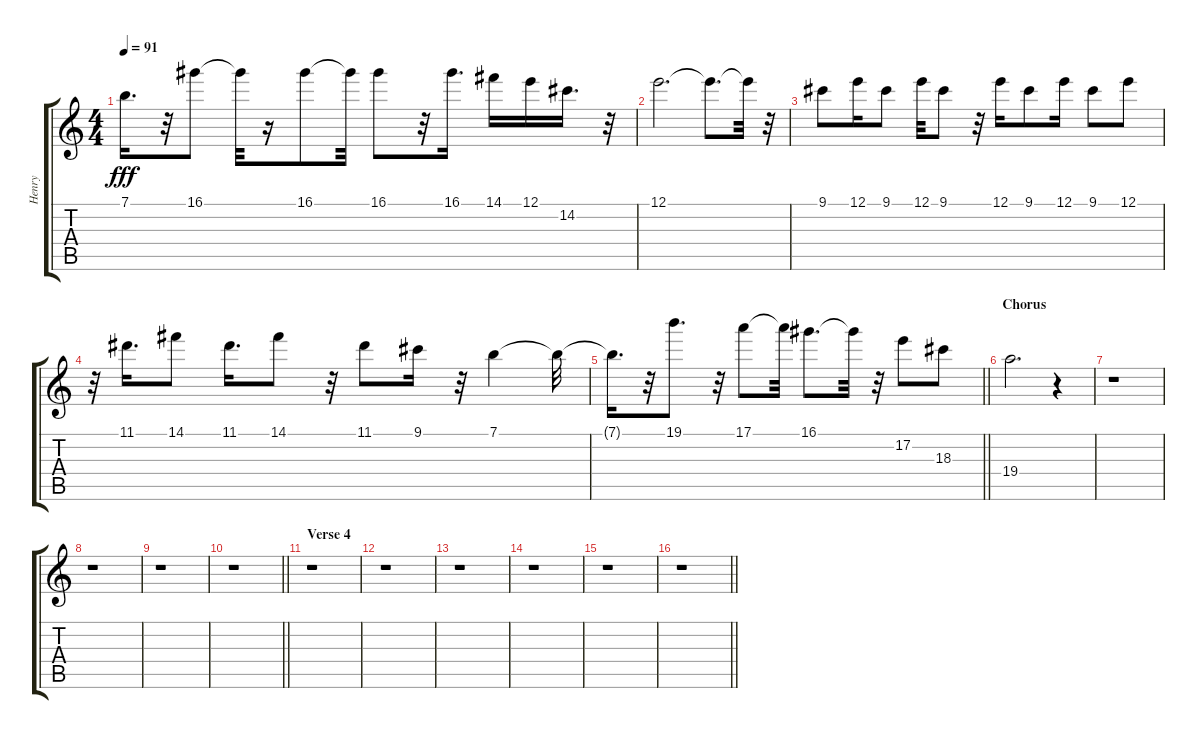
\track ("Henry" "Henry") {instrument overdrivenguitar}
\staff {score tabs}
\tuning (E4 B3 G3 D3 A2 E2) {hide}
\ts (4 4)
\tempo 91
\clef g2
\ks c
7.1{t}.16{d dy fff} r.32 16.1.8 16.1{t}.32 r.16 16.1.8 16.1{t}.32 16.1.8 r.32 16.1.16{d} 14.1.16 12.1.16 14.2.16{d} r.32 |
12.1.2{d} 12.1{t}.8{d} 12.1{t}.32 r.32 |
9.1.8 12.1.16 9.1.8 12.1.32 9.1.8 r.32 12.1.16 9.1.8 12.1.16 9.1.8 12.1.8 |
r.32 11.1.16{d} 14.1.8 11.1.16{d} 14.1.8 r.32 11.1.8 9.1.16 r.32 7.1.4 7.1{t}.32 |
\barLineRight lightlight
7.1{t}.16{d} r.32 19.1.8{d} r.32 17.1.8 17.1{t}.32 16.1.8{d} 16.1{t}.32 r.32 17.2.8 18.3.8 |
\section ("" "Chorus")
19.4.2{d} r.4 |
r.1 |
r.1 |
r.1 |
\barLineRight lightlight
r.1 |
\section ("" "Verse 4")
r.1 |
r.1 |
r.1 |
r.1 |
r.1 |
\barLineRight lightlight
r.1
